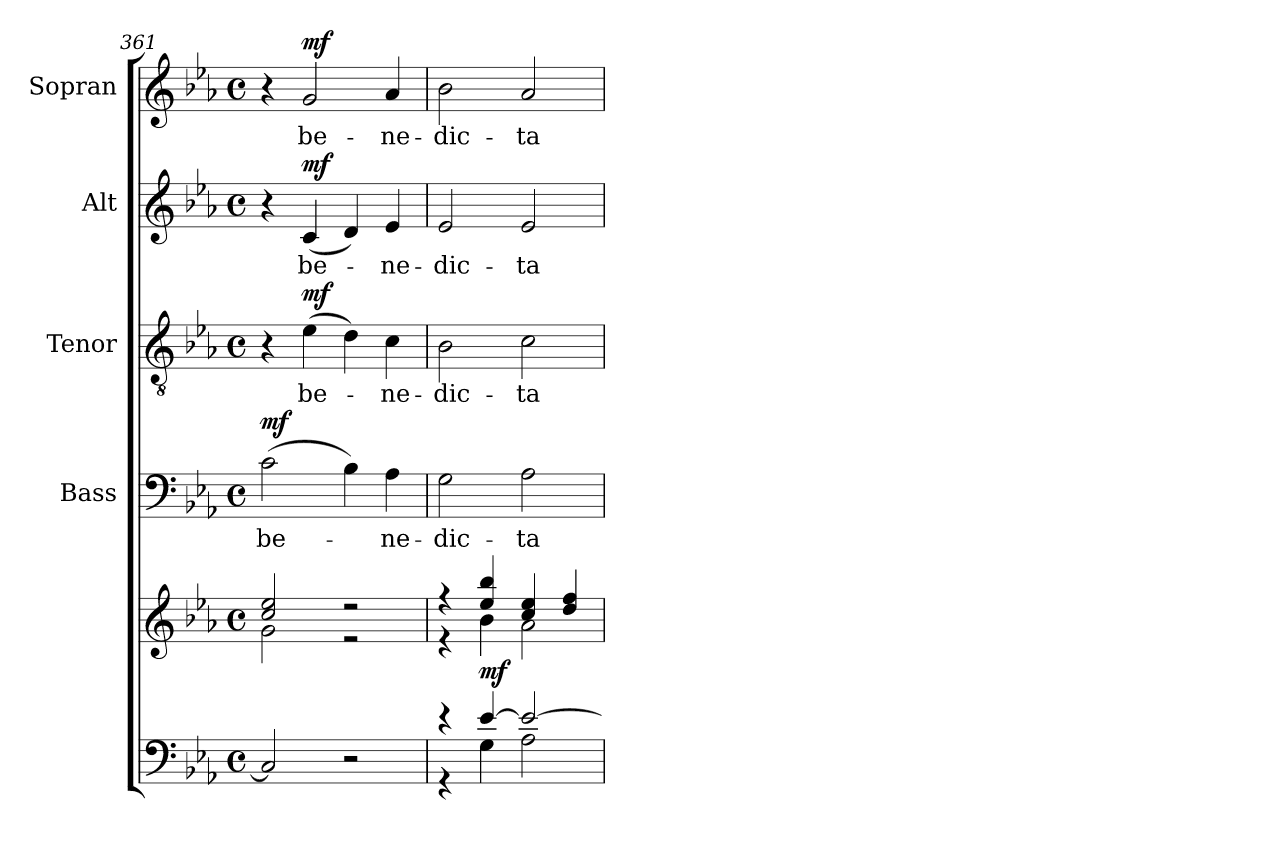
**kern	**kern	**dynam	**kern	**text	**dynam	**kern	**text	**dynam	**kern	**text	**dynam	**kern	**text	**dynam
*part5	*part5	*part5	*part4	*part4	*part4	*part3	*part3	*part3	*part2	*part2	*part2	*part1	*part1	*part1
*staff6	*staff5	*staff5/6	*staff4	*staff4	*staff4	*staff3	*staff3	*staff3	*staff2	*staff2	*staff2	*staff1	*staff1	*staff1
*	*	*	*I"Bass	*	*	*I"Tenor	*	*	*I"Alt	*	*	*I"Sopran	*	*
*	*	*	*I'B.	*	*	*I'T.	*	*	*I'A.	*	*	*I'S.	*	*
*clefF4	*clefG2	*	*clefF4	*	*	*clefGv2	*	*	*clefG2	*	*	*clefG2	*	*
*k[b-e-a-]	*k[b-e-a-]	*	*k[b-e-a-]	*	*	*k[b-e-a-]	*	*	*k[b-e-a-]	*	*	*k[b-e-a-]	*	*
*E-:	*E-:	*	*E-:	*	*	*E-:	*	*	*E-:	*	*	*E-:	*	*
*M4/4	*M4/4	*	*M4/4	*	*	*M4/4	*	*	*M4/4	*	*	*M4/4	*	*
*met(c)	*met(c)	*	*met(c)	*	*	*met(c)	*	*	*met(c)	*	*	*met(c)	*	*
=361	=361	=361	=361	=361	=361	=361	=361	=361	=361	=361	=361	=361	=361	=361
*	*^	*	*	*	*	*	*	*	*	*	*	*	*	*
!	!	!	!	!	!LO:LY:b	!LO:DY:a	!	!	!	!	!	!	!	!	!
2C/]	2cc/ 2ee-/	2g\	.	(>2c\	be-	mf	4r	.	.	4r	.	.	4r	.	.
!	!	!	!	!	!	!	!	!LO:LY:b	!LO:DY:a	!	!LO:LY:b	!LO:DY:a	!	!LO:LY:b	!LO:DY:a
.	.	.	.	.	.	.	(>4e-\	be-	mf	(<4c/	be-	mf	2g/	be-	mf
2r	2r	2r	.	4B-\)	.	.	4d\)	.	.	4d/)	.	.	.	.	.
!	!	!	!	!	!LO:LY:b	!	!	!LO:LY:b	!	!	!LO:LY:b	!	!	!LO:LY:b	!
.	.	.	.	4A-\	-ne-	.	4c\	-ne-	.	4e-/	-ne-	.	4a-/	-ne-	.
=362	=362	=362	=362	=362	=362	=362	=362	=362	=362	=362	=362	=362	=362	=362	=362
*^	*	*	*	*	*	*	*	*	*	*	*	*	*	*	*
!	!	!	!	!	!	!LO:LY:b	!	!	!LO:LY:b	!	!	!LO:LY:b	!	!	!LO:LY:b	!
4r	4r	4r	4r	.	2G\	-dic-	.	2B-\	-dic-	.	2e-/	-dic-	.	2b-\	-dic-	.
!	!	!	!	!LO:DY:b	!	!	!	!	!	!	!	!	!	!	!	!
[>4e-/	4G\	4ee-/ 4bb-/	4b-\	mf	.	.	.	.	.	.	.	.	.	.	.	.
!	!	!	!	!	!	!LO:LY:b	!	!	!LO:LY:b	!	!	!LO:LY:b	!	!	!LO:LY:b	!
2e-/_	2A-\	4cc/ 4ee-/	2a-\	.	2A-\	-ta	.	2c\	-ta	.	2e-/	-ta	.	2a-/	-ta	.
.	.	4dd/ 4ff/	.	.	.	.	.	.	.	.	.	.	.	.	.	.
*v	*v	*	*	*	*	*	*	*	*	*	*	*	*	*	*	*
*	*v	*v	*	*	*	*	*	*	*	*	*	*	*	*	*
=	=	=	=	=	=	=	=	=	=	=	=	=	=	=
*-	*-	*-	*-	*-	*-	*-	*-	*-	*-	*-	*-	*-	*-	*-
